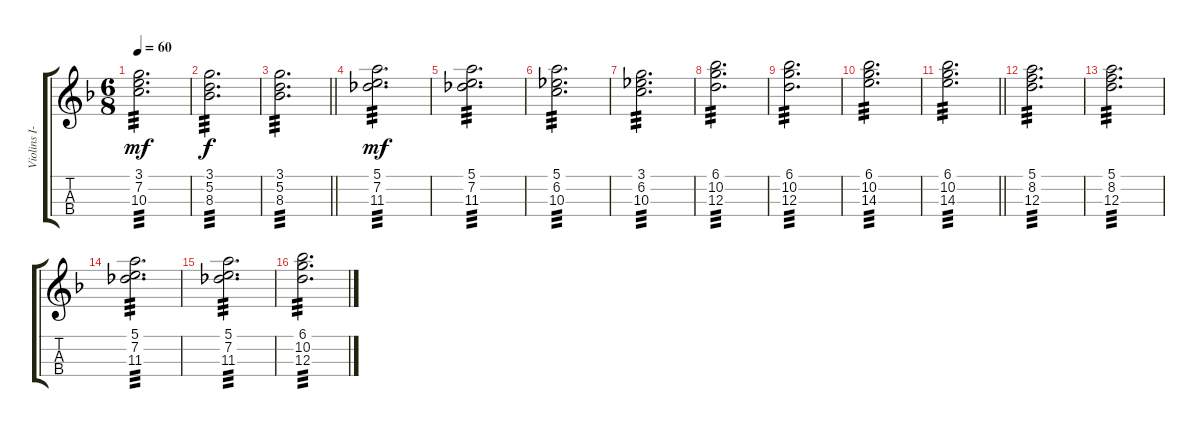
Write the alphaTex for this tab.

\track ("Violins I-III" "Violins I-") {instrument stringensemble1}
\staff {score tabs}
\tuning (E5 A4 D4 G3) {hide}
\ts (6 8)
\tempo 60
\clef g2
\ks dminor
(3.1 7.2 10.3).2{d tp 3 dy mf} |
(3.1 5.2 8.3).2{d tp 3 dy f} |
\barLineRight lightlight
(3.1 5.2 8.3).2{d tp 3} |
\section ("" "")
(5.1 7.2 11.3).2{d tp 3 dy mf} |
(5.1 7.2 11.3).2{d tp 3} |
(5.1 6.2 10.3).2{d tp 3} |
(3.1 6.2 10.3).2{d tp 3} |
(6.1 10.2 12.3).2{d tp 3} |
(6.1 10.2 12.3).2{d tp 3} |
(6.1 10.2 14.3).2{d tp 3} |
\barLineRight lightlight
(6.1 10.2 14.3).2{d tp 3} |
\section ("" "")
(5.1 8.2 12.3).2{d tp 3} |
(5.1 8.2 12.3).2{d tp 3} |
(5.1 7.2 11.3).2{d tp 3} |
(5.1 7.2 11.3).2{d tp 3} |
(6.1 10.2 12.3).2{d tp 3}
